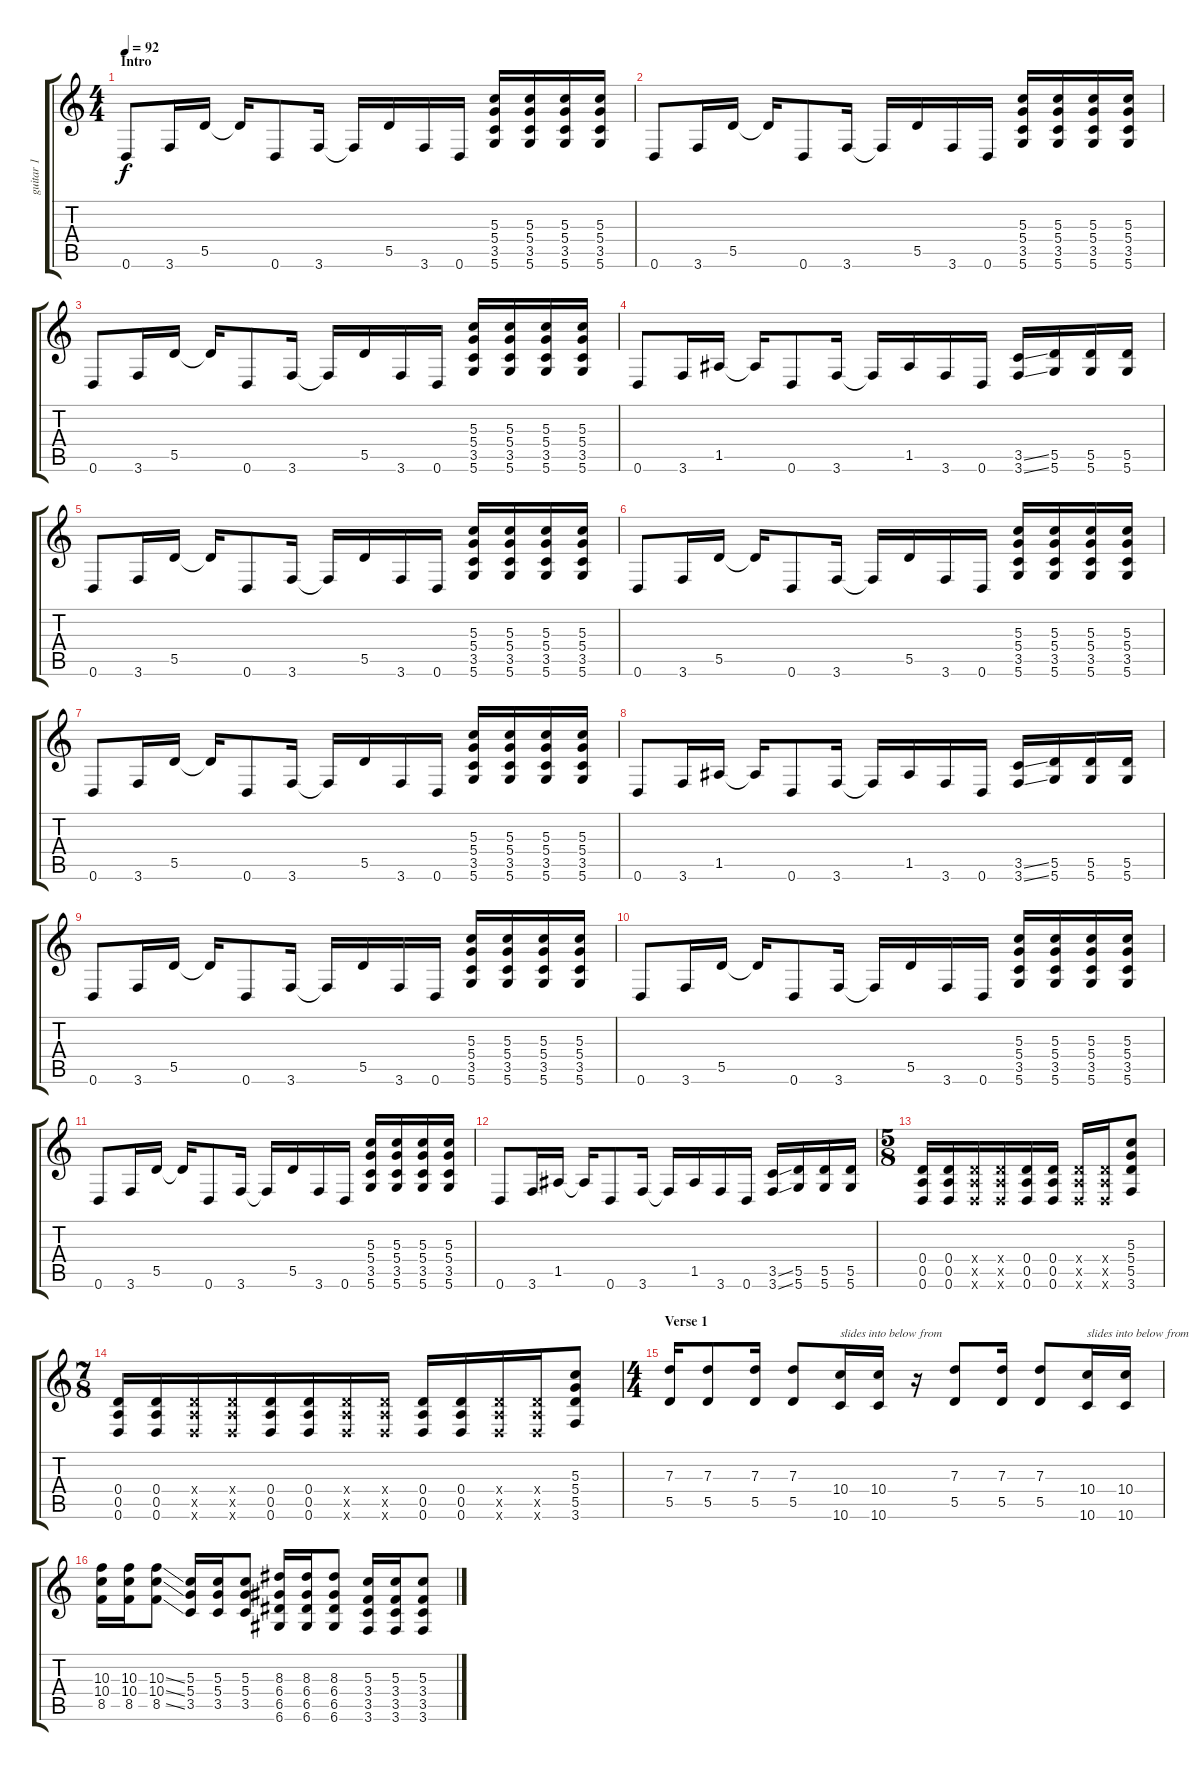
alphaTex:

\track ("guitar 1" "guitar 1") {instrument distortionguitar}
\staff {score tabs}
\tuning (E4 B3 G3 D3 A2 D2) {hide}
\ts (4 4)
\section ("" "Intro")
\tempo 92
\clef g2
\ks c
0.6.8{dy f instrument distortionguitar} 3.6.16 5.5.16 5.5{t}.16 0.6.8 3.6.16 3.6{t}.16 5.5.16 3.6.16 0.6.16 (5.3 5.4 3.5 5.6).16 (5.3 5.4 3.5 5.6).16 (5.3 5.4 3.5 5.6).16 (5.3 5.4 3.5 5.6).16 |
0.6.8 3.6.16 5.5.16 5.5{t}.16 0.6.8 3.6.16 3.6{t}.16 5.5.16 3.6.16 0.6.16 (5.3 5.4 3.5 5.6).16 (5.3 5.4 3.5 5.6).16 (5.3 5.4 3.5 5.6).16 (5.3 5.4 3.5 5.6).16 |
0.6.8 3.6.16 5.5.16 5.5{t}.16 0.6.8 3.6.16 3.6{t}.16 5.5.16 3.6.16 0.6.16 (5.3 5.4 3.5 5.6).16 (5.3 5.4 3.5 5.6).16 (5.3 5.4 3.5 5.6).16 (5.3 5.4 3.5 5.6).16 |
0.6.8 3.6.16 1.5.16 1.5{t}.16 0.6.8 3.6.16 3.6{t}.16 1.5.16 3.6.16 0.6.16 (3.5{ss} 3.6{ss}).16 (5.5 5.6).16 (5.5 5.6).16 (5.5 5.6).16 |
0.6.8 3.6.16 5.5.16 5.5{t}.16 0.6.8 3.6.16 3.6{t}.16 5.5.16 3.6.16 0.6.16 (5.3 5.4 3.5 5.6).16 (5.3 5.4 3.5 5.6).16 (5.3 5.4 3.5 5.6).16 (5.3 5.4 3.5 5.6).16 |
0.6.8 3.6.16 5.5.16 5.5{t}.16 0.6.8 3.6.16 3.6{t}.16 5.5.16 3.6.16 0.6.16 (5.3 5.4 3.5 5.6).16 (5.3 5.4 3.5 5.6).16 (5.3 5.4 3.5 5.6).16 (5.3 5.4 3.5 5.6).16 |
0.6.8 3.6.16 5.5.16 5.5{t}.16 0.6.8 3.6.16 3.6{t}.16 5.5.16 3.6.16 0.6.16 (5.3 5.4 3.5 5.6).16 (5.3 5.4 3.5 5.6).16 (5.3 5.4 3.5 5.6).16 (5.3 5.4 3.5 5.6).16 |
0.6.8 3.6.16 1.5.16 1.5{t}.16 0.6.8 3.6.16 3.6{t}.16 1.5.16 3.6.16 0.6.16 (3.5{ss} 3.6{ss}).16 (5.5 5.6).16 (5.5 5.6).16 (5.5 5.6).16 |
0.6.8 3.6.16 5.5.16 5.5{t}.16 0.6.8 3.6.16 3.6{t}.16 5.5.16 3.6.16 0.6.16 (5.3 5.4 3.5 5.6).16 (5.3 5.4 3.5 5.6).16 (5.3 5.4 3.5 5.6).16 (5.3 5.4 3.5 5.6).16 |
0.6.8 3.6.16 5.5.16 5.5{t}.16 0.6.8 3.6.16 3.6{t}.16 5.5.16 3.6.16 0.6.16 (5.3 5.4 3.5 5.6).16 (5.3 5.4 3.5 5.6).16 (5.3 5.4 3.5 5.6).16 (5.3 5.4 3.5 5.6).16 |
0.6.8 3.6.16 5.5.16 5.5{t}.16 0.6.8 3.6.16 3.6{t}.16 5.5.16 3.6.16 0.6.16 (5.3 5.4 3.5 5.6).16 (5.3 5.4 3.5 5.6).16 (5.3 5.4 3.5 5.6).16 (5.3 5.4 3.5 5.6).16 |
0.6.8 3.6.16 1.5.16 1.5{t}.16 0.6.8 3.6.16 3.6{t}.16 1.5.16 3.6.16 0.6.16 (3.5{ss} 3.6{ss}).16 (5.5 5.6).16 (5.5 5.6).16 (5.5 5.6).16 |
\ts (5 8)
(0.4 0.5 0.6).16 (0.4 0.5 0.6).16 (0.4{x} 0.5{x} 0.6{x}).16 (0.4{x} 0.5{x} 0.6{x}).16 (0.4 0.5 0.6).16 (0.4 0.5 0.6).16 (0.4{x} 0.5{x} 0.6{x}).16 (0.4{x} 0.5{x} 0.6{x}).16 (5.3 5.4 5.5 3.6).8 |
\ts (7 8)
(0.4 0.5 0.6).16 (0.4 0.5 0.6).16 (0.4{x} 0.5{x} 0.6{x}).16 (0.4{x} 0.5{x} 0.6{x}).16 (0.4 0.5 0.6).16 (0.4 0.5 0.6).16 (0.4{x} 0.5{x} 0.6{x}).16 (0.4{x} 0.5{x} 0.6{x}).16 (0.4 0.5 0.6).16 (0.4 0.5 0.6).16 (0.4{x} 0.5{x} 0.6{x}).16 (0.4{x} 0.5{x} 0.6{x}).16 (5.3 5.4 5.5 3.6).8 |
\ts (4 4)
\section ("" "Verse 1")
(7.3 5.5).16 (7.3 5.5).8 (7.3 5.5).16 (7.3 5.5).8 (10.4 10.6).16{txt "slides into below from"} (10.4 10.6).16 r.16 (7.3 5.5).8 (7.3 5.5).16 (7.3 5.5).8 (10.4 10.6).16{txt "slides into below from"} (10.4 10.6).16 |
(10.3 10.4 8.5).16 (10.3 10.4 8.5).16 (10.3{ss} 10.4{ss} 8.5{ss}).8 (5.3 5.4 3.5).16 (5.3 5.4 3.5).16 (5.3 5.4 3.5).8 (8.3 6.4 6.5 6.6).16 (8.3 6.4 6.5 6.6).16 (8.3 6.4 6.5 6.6).8 (5.3 3.4 3.5 3.6).16 (5.3 3.4 3.5 3.6).16 (5.3 3.4 3.5 3.6).8
